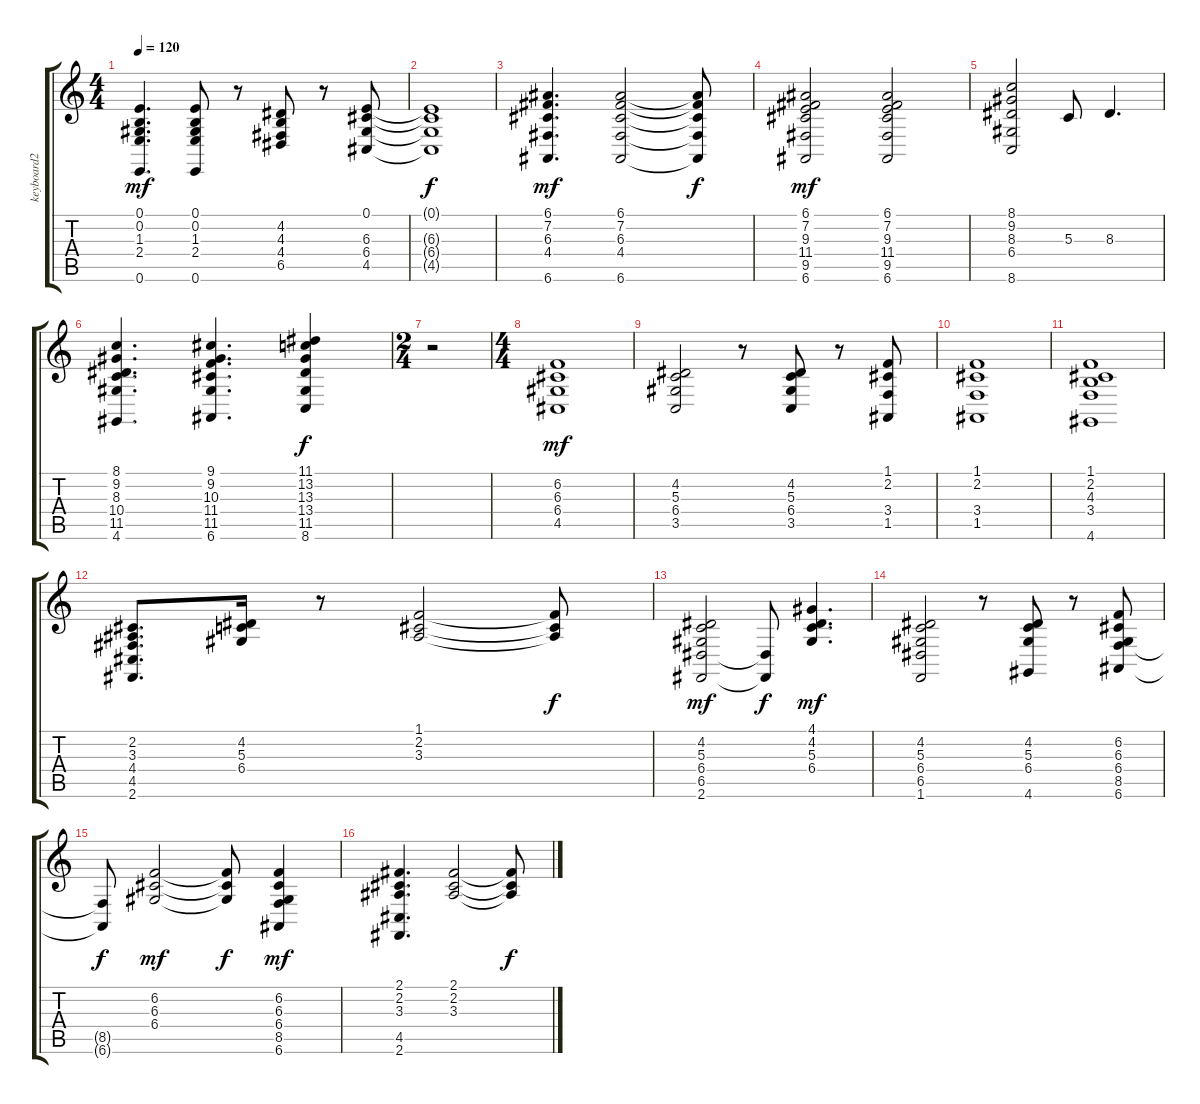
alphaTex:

\track ("keyboard2" "keyboard2") {instrument acousticgrandpiano}
\staff {score tabs}
\tuning (E4 B3 G3 D3 A2 E2) {hide}
\ts (4 4)
\tempo 120
\clef g2
\ks c
(0.1 0.2 1.3 2.4 0.6).4{d dy mf} (0.1 0.2 1.3 2.4 0.6).8 r.8 (4.2 4.3 4.4 6.5).8 r.8 (0.1 6.3 6.4 4.5).8 |
(0.1{t} 6.3{t} 6.4{t} 4.5{t}).1{dy f} |
(6.1 7.2 6.3 4.4 6.6).4{d dy mf} (6.1 7.2 6.3 4.4 6.6).2 (6.1{t} 7.2{t} 6.3{t} 4.4{t} 6.6{t}).8{dy f} |
(6.1 7.2 9.3 11.4 9.5 6.6).2{dy mf} (6.1 7.2 9.3 11.4 9.5 6.6).2 |
(8.1 9.2 8.3 6.4 8.6).2 5.3.8 8.3.4{d} |
(8.1 9.2 8.3 10.4 11.5 4.6).4{d} (9.1 9.2 10.3 11.4 11.5 6.6).4{d} (11.1 13.2 13.3 13.4 11.5 8.6).4{dy f} |
\ts (2 4)
r.2 |
\ts (4 4)
(6.2 6.3 6.4 4.5).1{dy mf} |
(4.2 5.3 6.4 3.5).2 r.8 (4.2 5.3 6.4 3.5).8 r.8 (1.1 2.2 3.4 1.5).8 |
(1.1 2.2 3.4 1.5).1 |
(1.1 2.2 4.3 3.4 4.6).1 |
(2.2 3.3 4.4 4.5 2.6).8{d} (4.2 5.3 6.4).16 r.8 (1.1 2.2 3.3).2 (1.1{t} 2.2{t} 3.3{t}).8{dy f} |
(4.2 5.3 6.4 6.5 2.6).2{dy mf} (6.5{t} 2.6{t}).8{dy f} (4.1 4.2 5.3 6.4).4{d dy mf} |
(4.2 5.3 6.4 6.5 1.6).2 r.8 (4.2 5.3 6.4 4.6).8 r.8 (6.2 6.3 6.4 8.5 6.6).8 |
(8.5{t} 6.6{t}).8{dy f} (6.2 6.3 6.4).2{dy mf} (6.2{t} 6.3{t} 6.4{t}).8{dy f} (6.2 6.3 6.4 8.5 6.6).4{dy mf} |
(2.1 2.2 3.3 4.5 2.6).4{d} (2.1 2.2 3.3).2 (2.1{t} 2.2{t} 3.3{t}).8{dy f}
